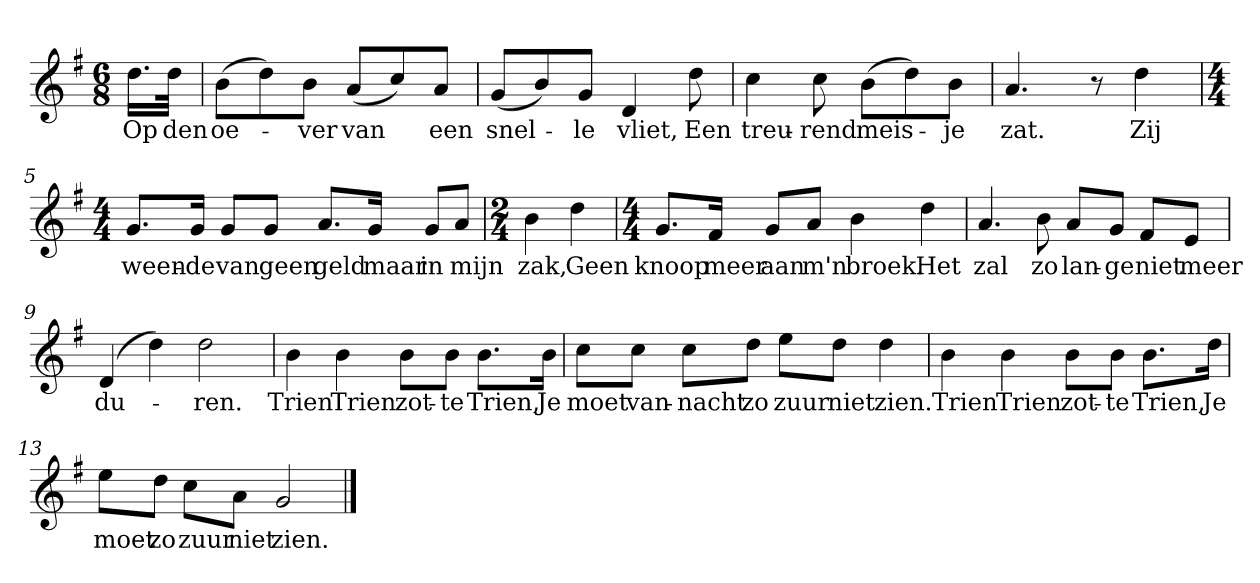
**kern	**text
*part1	*part1
*staff1	*staff1
*clefG2	*
*k[f#]	*
*G:	*
*M6/8	*
*MM120	*
=	=
16.dd\LL	Op
32dd\JJk	den
=1	=1
(8b\L	oe-
8dd\)	.
8b\J	-ver
(8a/L	van
8cc/)	.
8a/J	een
=2	=2
(8g/L	snel-
8b/)	.
8g/J	-le
4d	vliet,
8dd	Een
=3	=3
4cc	treu-
8cc	-rend
(8b\L	meis-
8dd\)	.
8b\J	-je
=4	=4
4.a	zat.
8r	.
4dd	Zij
=5	=5
*M4/4	*
8.g/L	ween-
16g/Jk	-de
8g/L	van
8g/J	geen
8.a/L	geld
16g/Jk	maar
8g/L	in
8a/J	mijn
=6	=6
*M2/4	*
4b	zak,
4dd	Geen
=7	=7
*M4/4	*
8.g/L	knoop
16f#/Jk	meer
8g/L	aan
8a/J	m'n
4b	broek.
4dd	Het
=8	=8
4.a	zal
8b	zo
8a/L	lan-
8g/J	-ge
8f#/L	niet
8e/J	meer
=9	=9
(4d	du-
4dd)	.
2dd	-ren.
=10	=10
4b	Trien
4b	Trien
8b\L	zot-
8b\J	-te
8.b\L	Trien,
16b\Jk	Je
=11	=11
8cc\L	moet
8cc\J	van-
8cc\L	-nacht
8dd\J	zo
8ee\L	zuur
8dd\J	niet
4dd	zien.
=12	=12
4b	Trien
4b	Trien
8b\L	zot-
8b\J	-te
8.b\L	Trien,
16dd\Jk	Je
=13	=13
8ee\L	moet
8dd\J	zo
8cc\L	zuur
8a\J	niet
2g	zien.
==	==
*-	*-
